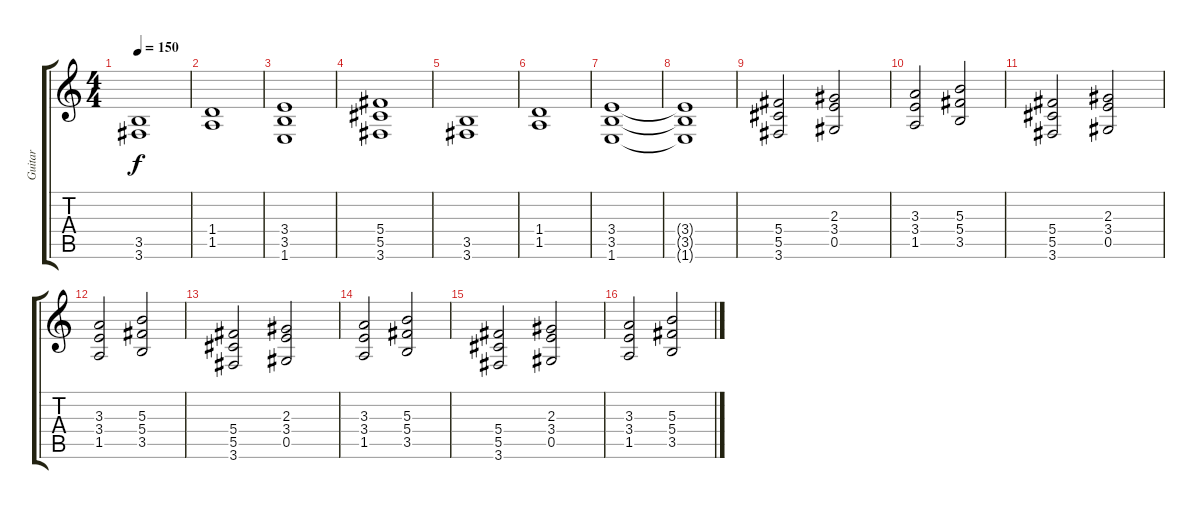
\track ("Guitar " "Guitar ") {instrument distortionguitar}
\staff {score tabs}
\tuning (Eb4 Bb3 Gb3 Db3 Ab2 Eb2) {hide}
\ts (4 4)
\tempo 150
\clef g2
\ks c
(3.5 3.6).1{dy f} |
(1.4 1.5).1 |
(3.4 3.5 1.6).1 |
(5.4 5.5 3.6).1 |
(3.5 3.6).1 |
(1.4 1.5).1 |
(3.4 3.5 1.6).1 |
(3.4{t} 3.5{t} 1.6{t}).1 |
(5.4 5.5 3.6).2 (2.3 3.4 0.5).2 |
(3.3 3.4 1.5).2 (5.3 5.4 3.5).2 |
(5.4 5.5 3.6).2 (2.3 3.4 0.5).2 |
(3.3 3.4 1.5).2 (5.3 5.4 3.5).2 |
(5.4 5.5 3.6).2 (2.3 3.4 0.5).2 |
(3.3 3.4 1.5).2 (5.3 5.4 3.5).2 |
(5.4 5.5 3.6).2 (2.3 3.4 0.5).2 |
(3.3 3.4 1.5).2 (5.3 5.4 3.5).2
